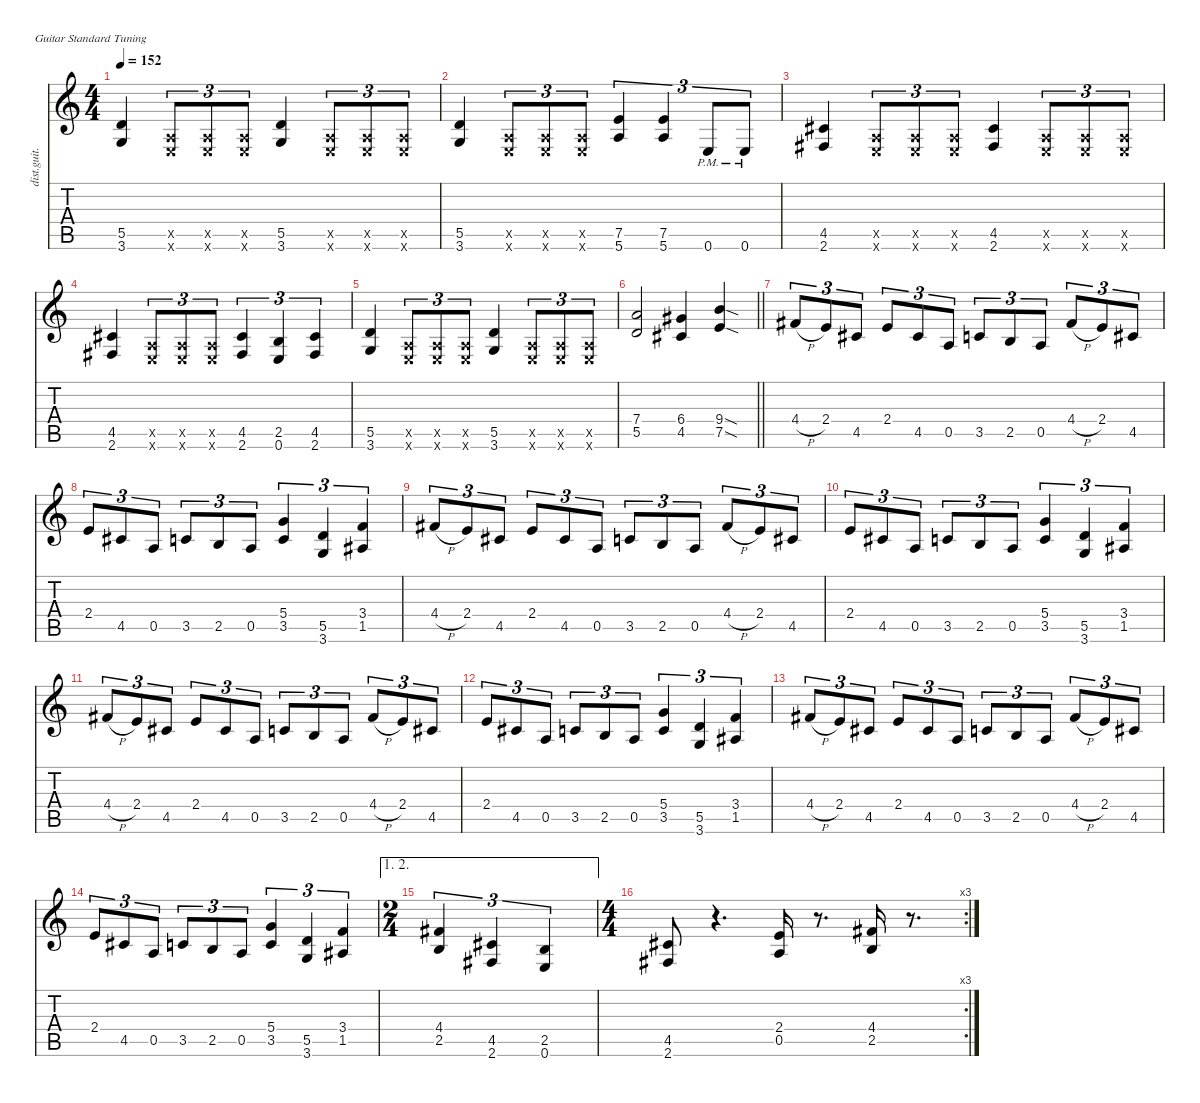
\defaultSystemsLayout 4
\hideDynamics
\bracketExtendMode nobrackets
\otherSystemsTrackNameOrientation horizontal
\track ("Marty Friedman" "dist.guit.") {instrument distortionguitar}
\staff {score tabs}
\tuning (E4 B3 G3 D3 A2 E2)
\ts (4 4)
\tempo 152
\clef g2
\ks c
(5.5 3.6).4{dy f beam Up} (0.5{x} 0.6{x}).8{tu (3 2) dy fff beam Up} (0.5{x} 0.6{x}).8{tu (3 2) beam Up} (0.5{x} 0.6{x}).8{tu (3 2) beam Up} (5.5 3.6).4{dy f beam Up} (0.5{x} 0.6{x}).8{tu (3 2) dy fff beam Up} (0.5{x} 0.6{x}).8{tu (3 2) beam Up} (0.5{x} 0.6{x}).8{tu (3 2) beam Up} |
(5.5 3.6).4{dy f beam Up} (0.5{x} 0.6{x}).8{tu (3 2) dy fff beam Up} (0.5{x} 0.6{x}).8{tu (3 2) beam Up} (0.5{x} 0.6{x}).8{tu (3 2) beam Up} (7.5 5.6).4{tu (3 2) dy f beam Up} (7.5 5.6).4{tu (3 2) beam Up} 0.6{pm}.8{tu (3 2) beam Up} 0.6{pm}.8{tu (3 2) beam Up} |
(4.5{acc #} 2.6{acc #}).4{beam Up} (0.5{x} 0.6{x}).8{tu (3 2) dy fff beam Up} (0.5{x} 0.6{x}).8{tu (3 2) beam Up} (0.5{x} 0.6{x}).8{tu (3 2) beam Up} (4.5{acc #} 2.6{acc #}).4{dy f beam Up} (0.5{x} 0.6{x}).8{tu (3 2) dy fff beam Up} (0.5{x} 0.6{x}).8{tu (3 2) beam Up} (0.5{x} 0.6{x}).8{tu (3 2) beam Up} |
(4.5{acc #} 2.6{acc #}).4{dy f beam Up} (0.5{x} 0.6{x}).8{tu (3 2) dy fff beam Up} (0.5{x} 0.6{x}).8{tu (3 2) beam Up} (0.5{x} 0.6{x}).8{tu (3 2) beam Up} (4.5{acc #} 2.6{acc #}).4{tu (3 2) dy f beam Up} (2.5 0.6).4{tu (3 2) beam Up} (4.5{acc #} 2.6{acc #}).4{tu (3 2) beam Up} |
(5.5 3.6).4{beam Up} (0.5{x} 0.6{x}).8{tu (3 2) dy fff beam Up} (0.5{x} 0.6{x}).8{tu (3 2) beam Up} (0.5{x} 0.6{x}).8{tu (3 2) beam Up} (5.5 3.6).4{dy f beam Up} (0.5{x} 0.6{x}).8{tu (3 2) dy fff beam Up} (0.5{x} 0.6{x}).8{tu (3 2) beam Up} (0.5{x} 0.6{x}).8{tu (3 2) beam Up} |
\barLineRight lightlight
(7.4 5.5).2{dy f beam Up} (6.4{acc #} 4.5{acc #}).4{beam Up} (9.4{sod} 7.5{sod}).4{beam Up} |
4.4{h acc #}.8{tu (3 2) beam Up} 2.4.8{tu (3 2) beam Up} 4.5{acc #}.8{tu (3 2) beam Up} 2.4.8{tu (3 2) beam Up} 4.5{acc #}.8{tu (3 2) beam Up} 0.5.8{tu (3 2) beam Up} 3.5.8{tu (3 2) beam Up} 2.5.8{tu (3 2) beam Up} 0.5.8{tu (3 2) beam Up} 4.4{h acc #}.8{tu (3 2) beam Up} 2.4.8{tu (3 2) beam Up} 4.5{acc #}.8{tu (3 2) beam Up} |
2.4.8{tu (3 2) beam Up} 4.5{acc #}.8{tu (3 2) beam Up} 0.5.8{tu (3 2) beam Up} 3.5.8{tu (3 2) beam Up} 2.5.8{tu (3 2) beam Up} 0.5.8{tu (3 2) beam Up} (5.4 3.5).4{tu (3 2) beam Up} (5.5 3.6).4{tu (3 2) beam Up} (3.4 1.5{acc #}).4{tu (3 2) beam Up} |
4.4{h acc #}.8{tu (3 2) beam Up} 2.4.8{tu (3 2) beam Up} 4.5{acc #}.8{tu (3 2) beam Up} 2.4.8{tu (3 2) beam Up} 4.5{acc #}.8{tu (3 2) beam Up} 0.5.8{tu (3 2) beam Up} 3.5.8{tu (3 2) beam Up} 2.5.8{tu (3 2) beam Up} 0.5.8{tu (3 2) beam Up} 4.4{h acc #}.8{tu (3 2) beam Up} 2.4.8{tu (3 2) beam Up} 4.5{acc #}.8{tu (3 2) beam Up} |
2.4.8{tu (3 2) beam Up} 4.5{acc #}.8{tu (3 2) beam Up} 0.5.8{tu (3 2) beam Up} 3.5.8{tu (3 2) beam Up} 2.5.8{tu (3 2) beam Up} 0.5.8{tu (3 2) beam Up} (5.4 3.5).4{tu (3 2) beam Up} (5.5 3.6).4{tu (3 2) beam Up} (3.4 1.5{acc #}).4{tu (3 2) beam Up} |
4.4{h acc #}.8{tu (3 2) beam Up} 2.4.8{tu (3 2) beam Up} 4.5{acc #}.8{tu (3 2) beam Up} 2.4.8{tu (3 2) beam Up} 4.5{acc #}.8{tu (3 2) beam Up} 0.5.8{tu (3 2) beam Up} 3.5.8{tu (3 2) beam Up} 2.5.8{tu (3 2) beam Up} 0.5.8{tu (3 2) beam Up} 4.4{h acc #}.8{tu (3 2) beam Up} 2.4.8{tu (3 2) beam Up} 4.5{acc #}.8{tu (3 2) beam Up} |
2.4.8{tu (3 2) beam Up} 4.5{acc #}.8{tu (3 2) beam Up} 0.5.8{tu (3 2) beam Up} 3.5.8{tu (3 2) beam Up} 2.5.8{tu (3 2) beam Up} 0.5.8{tu (3 2) beam Up} (5.4 3.5).4{tu (3 2) beam Up} (5.5 3.6).4{tu (3 2) beam Up} (3.4 1.5{acc #}).4{tu (3 2) beam Up} |
4.4{h acc #}.8{tu (3 2) beam Up} 2.4.8{tu (3 2) beam Up} 4.5{acc #}.8{tu (3 2) beam Up} 2.4.8{tu (3 2) beam Up} 4.5{acc #}.8{tu (3 2) beam Up} 0.5.8{tu (3 2) beam Up} 3.5.8{tu (3 2) beam Up} 2.5.8{tu (3 2) beam Up} 0.5.8{tu (3 2) beam Up} 4.4{h acc #}.8{tu (3 2) beam Up} 2.4.8{tu (3 2) beam Up} 4.5{acc #}.8{tu (3 2) beam Up} |
2.4.8{tu (3 2) beam Up} 4.5{acc #}.8{tu (3 2) beam Up} 0.5.8{tu (3 2) beam Up} 3.5.8{tu (3 2) beam Up} 2.5.8{tu (3 2) beam Up} 0.5.8{tu (3 2) beam Up} (5.4 3.5).4{tu (3 2) beam Up} (5.5 3.6).4{tu (3 2) beam Up} (3.4 1.5{acc #}).4{tu (3 2) beam Up} |
\ae (1 2)
\ts (2 4)
\beaming (8 2 2)
(4.4{acc #} 2.5).4{tu (3 2) beam Up} (4.5{acc #} 2.6{acc #}).4{tu (3 2) beam Up} (2.5 0.6).4{tu (3 2) beam Up} |
\rc 3
\ts (4 4)
\beaming (8 2 2 2 2)
(4.5{acc #} 2.6{acc #}).8{beam Up} r.4{d beam Up} (2.4 0.5).16{beam Up} r.8{d beam Up} (4.4{acc #} 2.5).16{beam Up} r.8{d beam Up}
